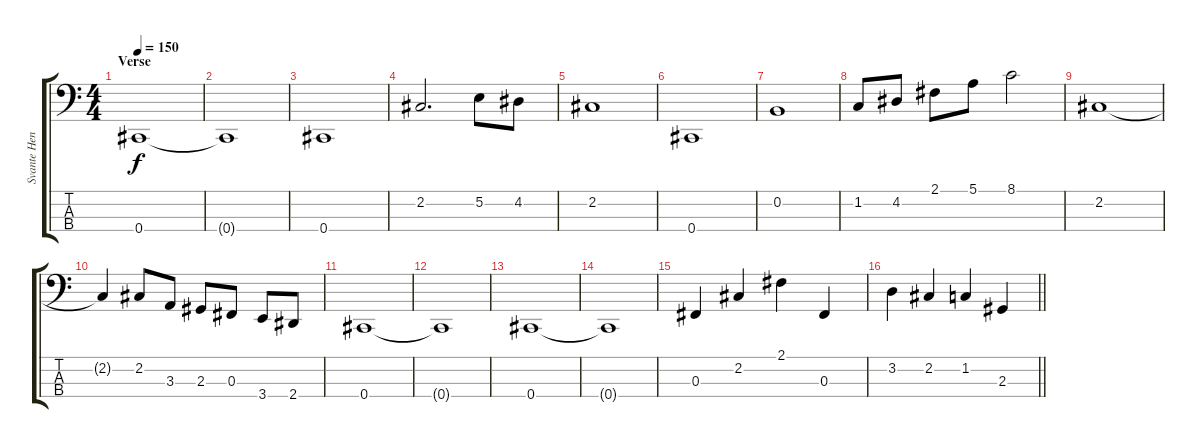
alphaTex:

\track ("Svante Henrysson" "Svante Hen") {instrument electricbassfinger}
\staff {score tabs}
\tuning (E2 B1 Gb1 Db1) {hide}
\ts (4 4)
\section ("" "Verse")
\tempo 150
\clef f4
\ks c
0.4.1{dy f} |
0.4{t}.1 |
0.4.1 |
2.2.2{d} 5.2.8 4.2.8 |
2.2.1 |
0.4.1 |
0.2.1 |
1.2.8 4.2.8 2.1.8 5.1.8 8.1.2 |
2.2.1 |
2.2{t}.4 2.2.8 3.3.8 2.3.8 0.3.8 3.4.8 2.4.8 |
0.4.1 |
0.4{t}.1 |
0.4.1 |
0.4{t}.1 |
0.3.4 2.2.4 2.1.4 0.3.4 |
\barLineRight lightlight
3.2.4 2.2.4 1.2.4 2.3.4
